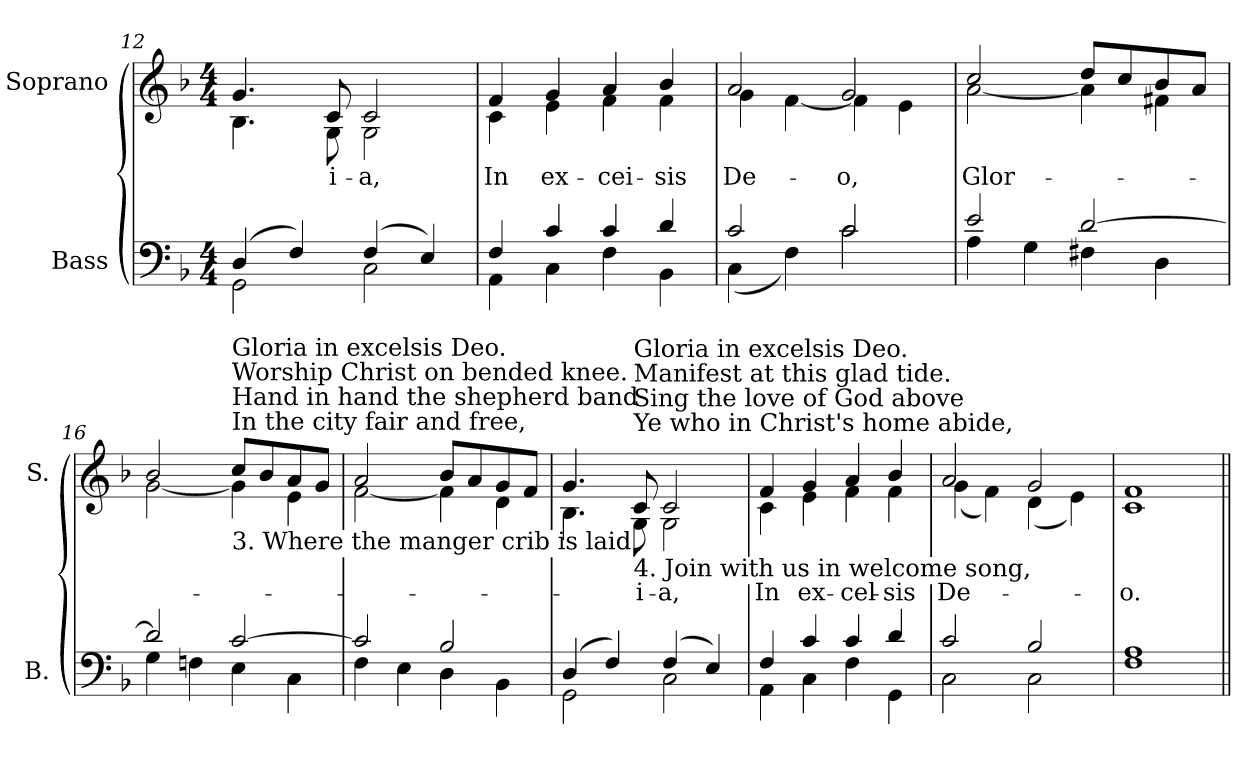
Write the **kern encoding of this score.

**kern	**kern	**text
*part2	*part1	*part1
*staff2	*staff1	*staff1
*I"Bass	*I"Soprano	*
*I'B.	*I'S.	*
*clefF4	*clefG2	*
*k[b-]	*k[b-]	*
*F:	*F:	*
*M4/4	*M4/4	*
=12	=12	=12
*^	*^	*
(4Di/	2GGi\	4.gi/	4.B-i\	.
4Fi/)	.	.	.	.
!	!	!	!	!LO:LY:b:color=#000000
.	.	8ci/	8Gi\	-i-
!	!	!	!	!LO:LY:b:color=#000000
(4Fi/	2Ci\	2ci/	2Gi\	-a,
4Ei/)	.	.	.	.
=13	=13	=13	=13	=13
!	!	!	!	!LO:LY:b:color=#000000
4Fi/	4AAi\	4fi/	4ci\	In
!	!	!	!	!LO:LY:b:color=#000000
4ci/	4Ci\	4gi/	4ei\	ex-
!	!	!	!	!LO:LY:b:color=#000000
4ci/	4Fi\	4ai/	4fi\	-cei-
!	!	!	!	!LO:LY:b:color=#000000
4di/	4BB-i\	4b-i/	4fi\	-sis
=14	=14	=14	=14	=14
!	!	!	!	!LO:LY:b:color=#000000
2ci/	(4Ci\	2ai/	4gi\	De-
.	4Fi\)	.	[4fi\	.
!	!	!	!	!LO:LY:b:color=#000000
2ci/	2ci\	2gi/	4fi\]	-o,
.	.	.	4ei\	.
=15	=15	=15	=15	=15
!	!	!	!	!LO:LY:b:color=#000000
2ei/	4Ai\	2cci/	[2ai\	Glor-
.	4Gi\	.	.	.
[2di/	4F#Xi\	8ddi/L	4ai\]	.
.	.	8cci/	.	.
.	4Di\	8b-i/	4f#Xi\	.
.	.	8ai/J	.	.
!!LO:LB:g=z	!!
=16	=16	=16	=16	=16
2di/]	4Gi\	2b-i/	[2gi\	.
.	4Fni\	.	.	.
!	!	!LO:TX:b:t=3.  Where the manger crib is laid	!	!
!	!	!LO:TX:t=In the city fair and free,	!	!
!	!	!LO:TX:t=Hand in hand the shepherd band	!	!
!	!	!LO:TX:t=Worship Christ on bended knee.	!	!
!	!	!LO:TX:t=Gloria in excelsis Deo.	!	!
[2ci/	4Ei\	8cci/L	4gi\]	.
.	.	8b-i/	.	.
.	4Ci\	8ai/	4ei\	.
.	.	8gi/J	.	.
=17	=17	=17	=17	=17
2ci/]	4Fi\	2ai/	[2fi\	.
.	4Ei\	.	.	.
2B-i/	4Di\	8b-i/L	4fi\]	.
.	.	8ai/	.	.
.	4BB-i\	8gi/	4di\	.
.	.	8fi/J	.	.
=18	=18	=18	=18	=18
(4Di/	2GGi\	4.gi/	4.B-i\	.
4Fi/)	.	.	.	.
!	!	!LO:TX:b:t=4.  Join with us in welcome song,	!	!
!	!	!LO:TX:t=Ye who in Christ's home abide,	!	!
!	!	!LO:TX:t=Sing the love of God above	!	!
!	!	!LO:TX:t=Manifest at this glad tide.	!	!
!	!	!LO:TX:t=Gloria in excelsis Deo.	!	!
!	!	!	!	!LO:LY:b:color=#000000
.	.	8ci/	8Gi\	-i-
!	!	!	!	!LO:LY:b:color=#000000
(4Fi/	2Ci\	2ci/	2Gi\	-a,
4Ei/)	.	.	.	.
=19	=19	=19	=19	=19
!	!	!	!	!LO:LY:b:color=#000000
4Fi/	4AAi\	4fi/	4ci\	In
!	!	!	!	!LO:LY:b:color=#000000
4ci/	4Ci\	4gi/	4ei\	ex-
!	!	!	!	!LO:LY:b:color=#000000
4ci/	4Fi\	4ai/	4fi\	-cel-
!	!	!	!	!LO:LY:b:color=#000000
4di/	4GGi\	4b-i/	4fi\	-sis
=20	=20	=20	=20	=20
!	!	!	!	!LO:LY:b:color=#000000
2ci/	2Ci\	2ai/	(4gi\	De-
.	.	.	4fi\)	.
2B-i/	2Ci\	2gi/	(4di\	.
.	.	.	4ei\)	.
*v	*v	*	*	*
=21	=21	=21	=21
!	!	!	!LO:LY:b:color=#000000
1Fi 1Ai	1fi	1ci	-o.
*	*v	*v	*
=||	=||	=||
*-	*-	*-
